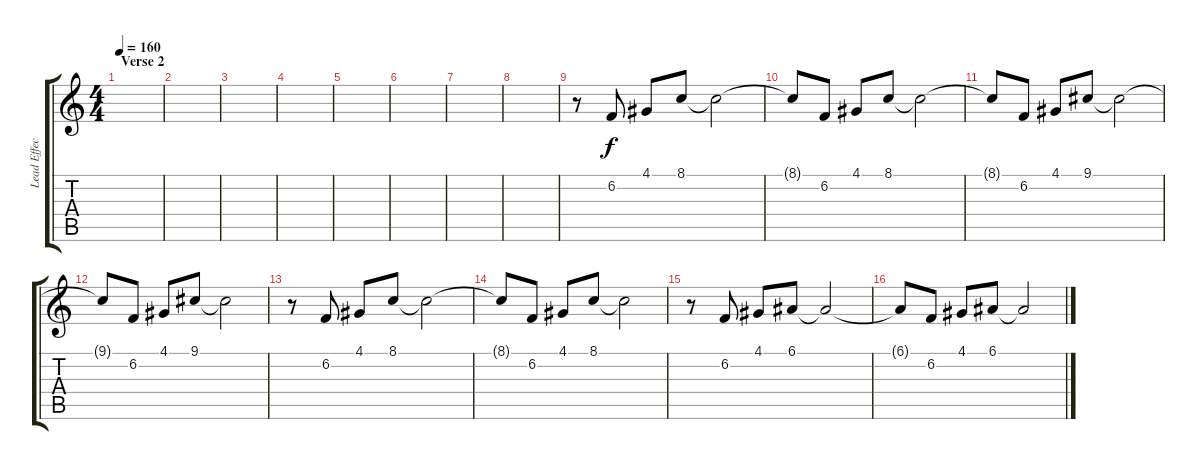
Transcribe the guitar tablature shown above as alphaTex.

\track ("Lead Effect" "Lead Effec") {instrument lead1square}
\staff {score tabs}
\tuning (E4 B3 G3 D3 A2 E2) {hide}
\ts (4 4)
\section ("" "Verse 2")
\tempo 160
\clef g2
\ks c
|
|
|
|
|
|
|
|
r.8 6.2.8 4.1.8 8.1.8 8.1{t}.2 |
8.1{t}.8 6.2.8 4.1.8 8.1.8 8.1{t}.2 |
8.1{t}.8 6.2.8 4.1.8 9.1.8 9.1{t}.2 |
9.1{t}.8 6.2.8 4.1.8 9.1.8 9.1{t}.2 |
r.8 6.2.8 4.1.8 8.1.8 8.1{t}.2 |
8.1{t}.8 6.2.8 4.1.8 8.1.8 8.1{t}.2 |
r.8 6.2.8 4.1.8 6.1.8 6.1{t}.2 |
6.1{t}.8 6.2.8 4.1.8 6.1.8 6.1{t}.2
